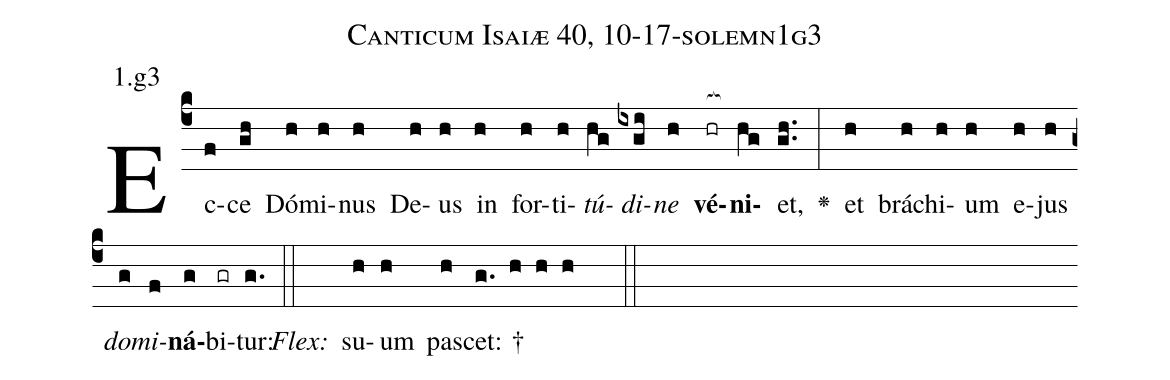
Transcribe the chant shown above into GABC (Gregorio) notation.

name: Canticum Isaiæ 40, 10-17-solemn1g3;
annotation: 1.g3;
%%
(c4)Ec(f)ce(gh) Dó(h)mi(h)nus(h) De(h)us(h) in(h) for(h)ti(h)<i>tú</i>(hg)<i>di</i>(ixgi)<i>ne</i>(h) <b>vé</b>(hr[ocb:1{])<b>ni</b>(hg[ocb:0}])et,(gh..) <v>\greheightstar</v>(:) et(h) brá(h)chi(h)um(h) e(h)jus(h) <i>do</i>(g)<i>mi</i>(f)<b>ná</b>(g)bi(gr)tur:(g.) (::)
<i>Flex:</i>()  su(h)um(h) pa(h)scet: †(g. h h h  ::)

%E(h) u(h) o(g) u(f) a(g) e.(g.) (::)
